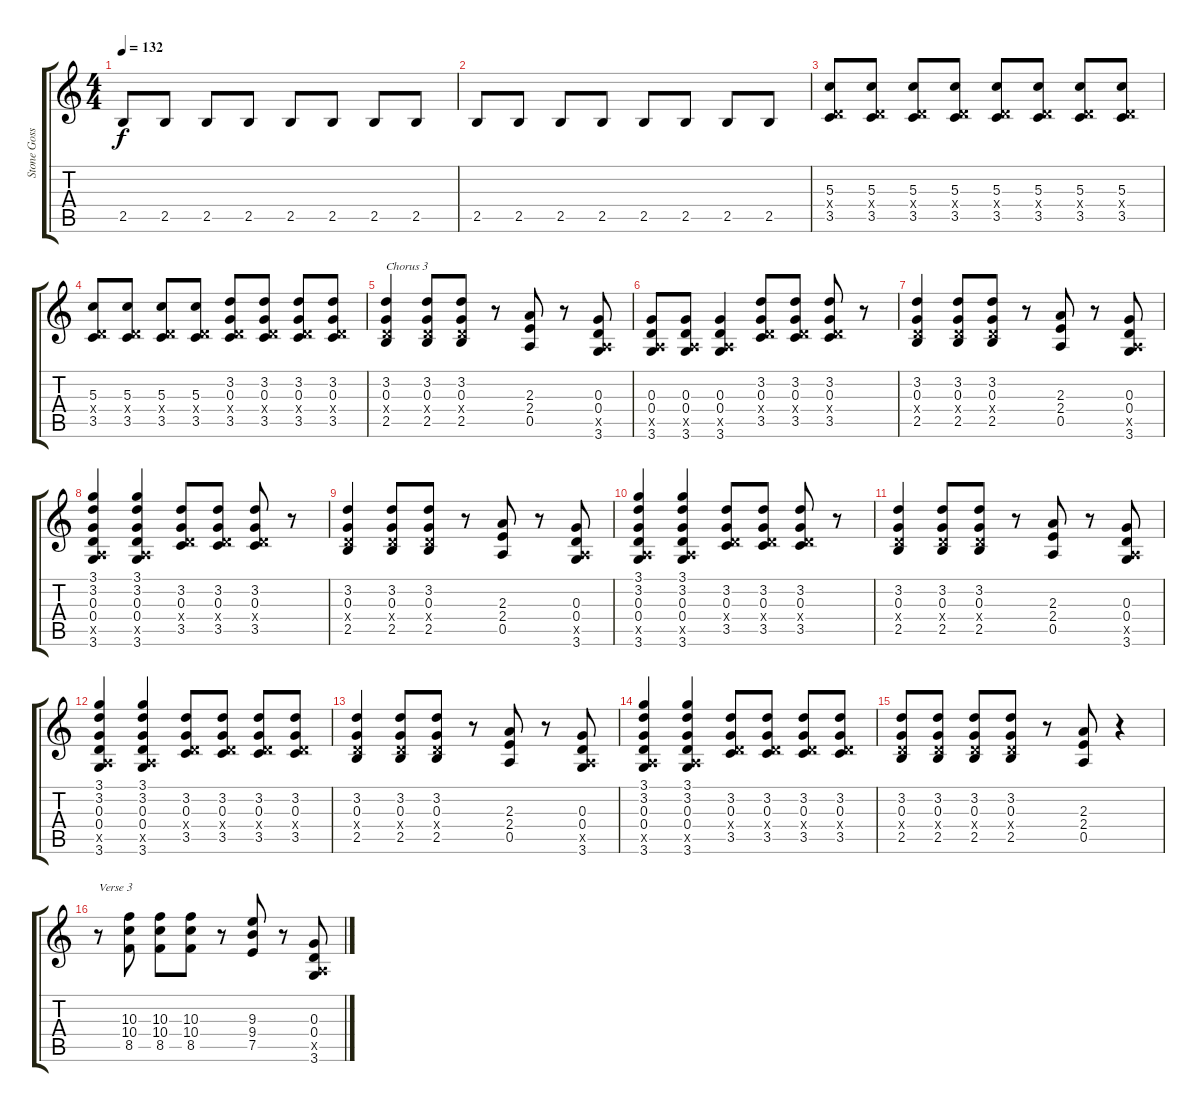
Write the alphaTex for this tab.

\track ("Stone Gossard" "Stone Goss") {instrument distortionguitar}
\staff {score tabs}
\tuning (E4 B3 G3 D3 A2 E2) {hide}
\ts (4 4)
\tempo 132
\clef g2
\ks c
2.5.8{dy f} 2.5.8 2.5.8 2.5.8 2.5.8 2.5.8 2.5.8 2.5.8 |
2.5.8 2.5.8 2.5.8 2.5.8 2.5.8 2.5.8 2.5.8 2.5.8 |
(5.3 0.4{x} 3.5).8 (5.3 0.4{x} 3.5).8 (5.3 0.4{x} 3.5).8 (5.3 0.4{x} 3.5).8 (5.3 0.4{x} 3.5).8 (5.3 0.4{x} 3.5).8 (5.3 0.4{x} 3.5).8 (5.3 0.4{x} 3.5).8 |
(5.3 0.4{x} 3.5).8 (5.3 0.4{x} 3.5).8 (5.3 0.4{x} 3.5).8 (5.3 0.4{x} 3.5).8 (3.2 0.3 0.4{x} 3.5).8 (3.2 0.3 0.4{x} 3.5).8 (3.2 0.3 0.4{x} 3.5).8 (3.2 0.3 0.4{x} 3.5).8 |
(3.2 0.3 0.4{x} 2.5).4{txt "Chorus 3"} (3.2 0.3 0.4{x} 2.5).8 (3.2 0.3 0.4{x} 2.5).8 r.8 (2.3 2.4 0.5).8 r.8 (0.3 0.4 0.5{x} 3.6).8 |
(0.3 0.4 0.5{x} 3.6).8 (0.3 0.4 0.5{x} 3.6).8 (0.3 0.4 0.5{x} 3.6).4 (3.2 0.3 0.4{x} 3.5).8 (3.2 0.3 0.4{x} 3.5).8 (3.2 0.3 0.4{x} 3.5).8 r.8 |
(3.2 0.3 0.4{x} 2.5).4 (3.2 0.3 0.4{x} 2.5).8 (3.2 0.3 0.4{x} 2.5).8 r.8 (2.3 2.4 0.5).8 r.8 (0.3 0.4 0.5{x} 3.6).8 |
(3.1 3.2 0.3 0.4 0.5{x} 3.6).4 (3.1 3.2 0.3 0.4 0.5{x} 3.6).4 (3.2 0.3 0.4{x} 3.5).8 (3.2 0.3 0.4{x} 3.5).8 (3.2 0.3 0.4{x} 3.5).8 r.8 |
(3.2 0.3 0.4{x} 2.5).4 (3.2 0.3 0.4{x} 2.5).8 (3.2 0.3 0.4{x} 2.5).8 r.8 (2.3 2.4 0.5).8 r.8 (0.3 0.4 0.5{x} 3.6).8 |
(3.1 3.2 0.3 0.4 0.5{x} 3.6).4 (3.1 3.2 0.3 0.4 0.5{x} 3.6).4 (3.2 0.3 0.4{x} 3.5).8 (3.2 0.3 0.4{x} 3.5).8 (3.2 0.3 0.4{x} 3.5).8 r.8 |
(3.2 0.3 0.4{x} 2.5).4 (3.2 0.3 0.4{x} 2.5).8 (3.2 0.3 0.4{x} 2.5).8 r.8 (2.3 2.4 0.5).8 r.8 (0.3 0.4 0.5{x} 3.6).8 |
(3.1 3.2 0.3 0.4 0.5{x} 3.6).4 (3.1 3.2 0.3 0.4 0.5{x} 3.6).4 (3.2 0.3 0.4{x} 3.5).8 (3.2 0.3 0.4{x} 3.5).8 (3.2 0.3 0.4{x} 3.5).8 (3.2 0.3 0.4{x} 3.5).8 |
(3.2 0.3 0.4{x} 2.5).4 (3.2 0.3 0.4{x} 2.5).8 (3.2 0.3 0.4{x} 2.5).8 r.8 (2.3 2.4 0.5).8 r.8 (0.3 0.4 0.5{x} 3.6).8 |
(3.1 3.2 0.3 0.4 0.5{x} 3.6).4 (3.1 3.2 0.3 0.4 0.5{x} 3.6).4 (3.2 0.3 0.4{x} 3.5).8 (3.2 0.3 0.4{x} 3.5).8 (3.2 0.3 0.4{x} 3.5).8 (3.2 0.3 0.4{x} 3.5).8 |
(3.2 0.3 0.4{x} 2.5).8 (3.2 0.3 0.4{x} 2.5).8 (3.2 0.3 0.4{x} 2.5).8 (3.2 0.3 0.4{x} 2.5).8 r.8 (2.3 2.4 0.5).8 r.4 |
r.8{txt "Verse 3"} (10.3 10.4 8.5).8 (10.3 10.4 8.5).8 (10.3 10.4 8.5).8 r.8 (9.3 9.4 7.5).8 r.8 (0.3 0.4 0.5{x} 3.6).8
